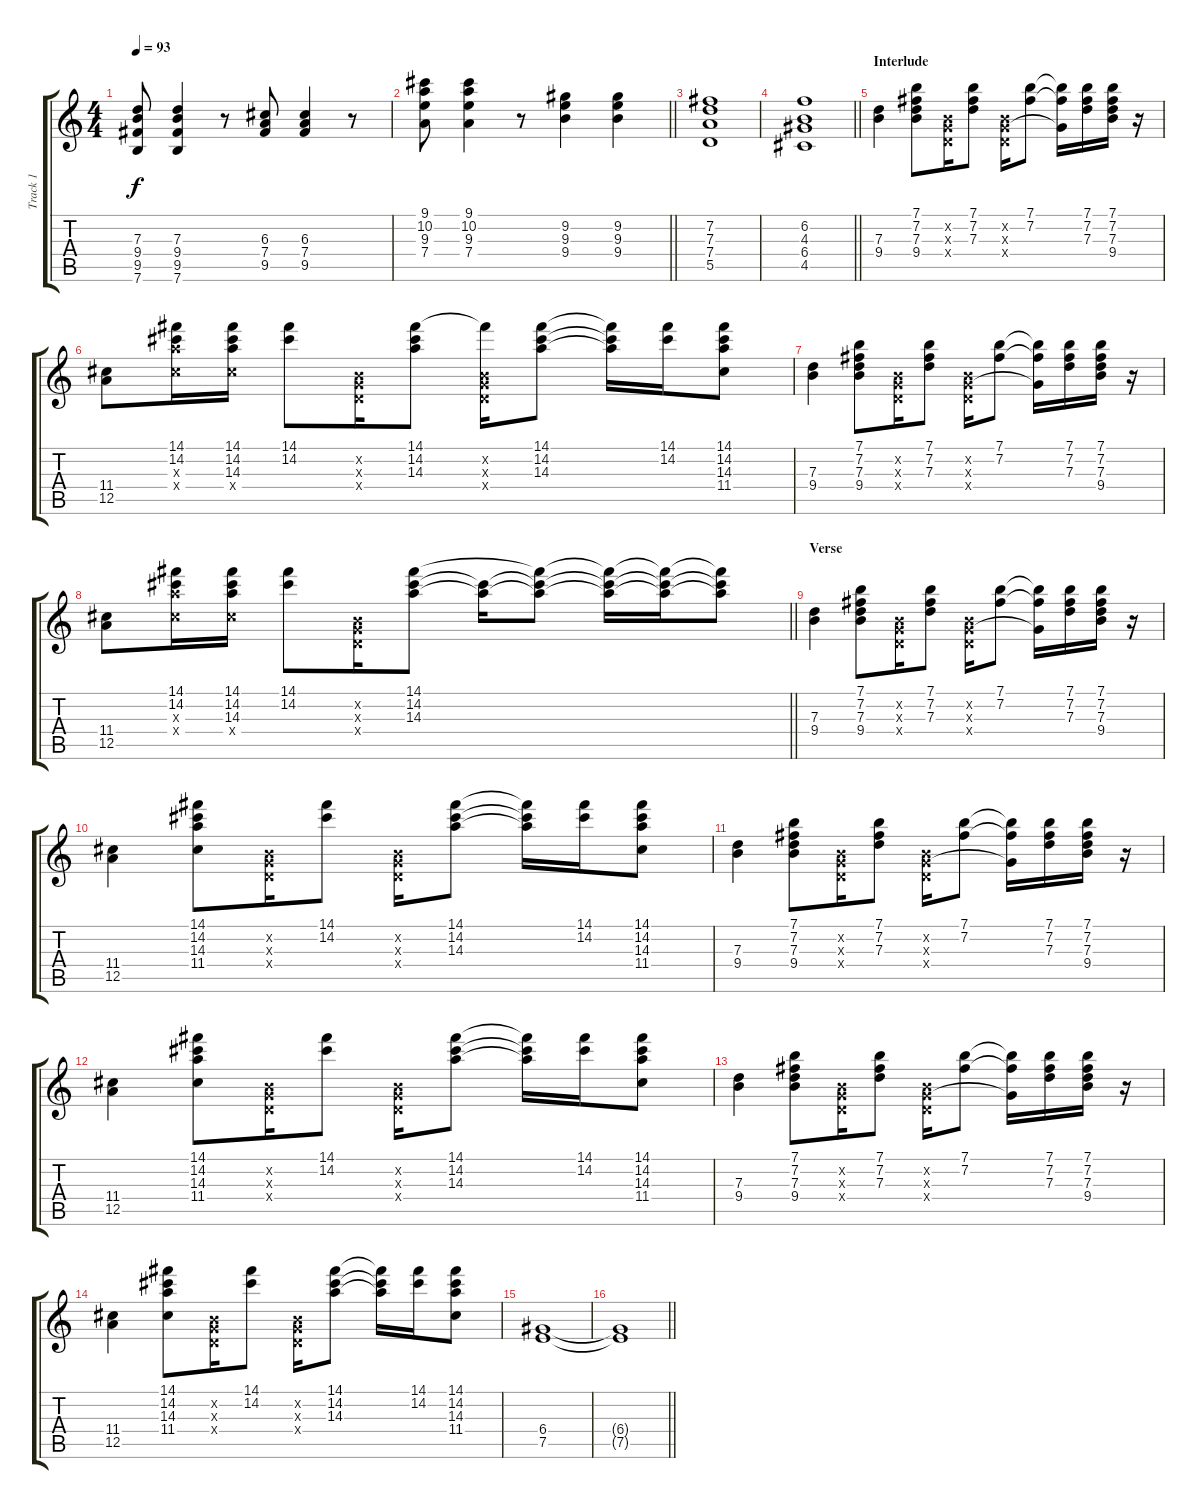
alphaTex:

\track ("Track 1" "Track 1") {instrument electricguitarclean}
\staff {score tabs}
\tuning (E4 B3 G3 D3 A2 E2) {hide}
\ts (4 4)
\tempo 93
\clef g2
\ks c
(7.3 9.4 9.5 7.6).8{dy f} (7.3 9.4 9.5 7.6).4 r.8 (6.3 7.4 9.5).8 (6.3 7.4 9.5).4 r.8 |
\barLineRight lightlight
(9.1 10.2 9.3 7.4).8 (9.1 10.2 9.3 7.4).4 r.8 (9.2 9.3 9.4).4 (9.2 9.3 9.4).4 |
(7.2 7.3 7.4 5.5).1 |
\barLineRight lightlight
(6.2 4.3 6.4 4.5).1 |
\section ("" "Interlude")
(7.3 9.4).4 (7.1 7.2 7.3 9.4).8 (0.2{x} 0.3{x} 0.4{x}).16 (7.1 7.2 7.3).8 (0.2{x} 0.3{x} 0.4{x}).16 (7.1 7.2).8 (7.1{t} 7.2{t} 0.3{t}).16 (7.1 7.2 7.3).16 (7.1 7.2 7.3 9.4).16 r.16 |
(11.4 12.5).8 (14.1 14.2 14.3{x} 11.4{x}).16 (14.1 14.2 14.3 11.4{x}).16 (14.1 14.2).8 (0.2{x} 0.3{x} 0.4{x}).16 (14.1 14.2 14.3).8 (14.1{t} 0.2{x} 0.3{x} 0.4{x}).16 (14.1 14.2 14.3).8 (14.1{t} 14.2{t} 14.3{t}).16 (14.1 14.2).16 (14.1 14.2 14.3 11.4).8 |
(7.3 9.4).4 (7.1 7.2 7.3 9.4).8 (0.2{x} 0.3{x} 0.4{x}).16 (7.1 7.2 7.3).8 (0.2{x} 0.3{x} 0.4{x}).16 (7.1 7.2).8 (7.1{t} 7.2{t} 0.3{t}).16 (7.1 7.2 7.3).16 (7.1 7.2 7.3 9.4).16 r.16 |
\barLineRight lightlight
(11.4 12.5).8 (14.1 14.2 14.3{x} 11.4{x}).16 (14.1 14.2 14.3 11.4{x}).16 (14.1 14.2).8 (0.2{x} 0.3{x} 0.4{x}).16 (14.1 14.2 14.3).8 (14.2{t} 14.3{t}).16 (14.1{t} 14.2{t} 14.3{t}).8 (14.1{t} 14.2{t} 14.3{t}).16 (14.1{t} 14.2{t} 14.3{t}).16 (14.1{t} 14.2{t} 14.3{t}).8 |
\section ("" "Verse")
(7.3 9.4).4 (7.1 7.2 7.3 9.4).8 (0.2{x} 0.3{x} 0.4{x}).16 (7.1 7.2 7.3).8 (0.2{x} 0.3{x} 0.4{x}).16 (7.1 7.2).8 (7.1{t} 7.2{t} 0.3{t}).16 (7.1 7.2 7.3).16 (7.1 7.2 7.3 9.4).16 r.16 |
(11.4 12.5).4 (14.1 14.2 14.3 11.4).8 (0.2{x} 0.3{x} 0.4{x}).16 (14.1 14.2).8 (0.2{x} 0.3{x} 0.4{x}).16 (14.1 14.2 14.3).8 (14.1{t} 14.2{t} 14.3{t}).16 (14.1 14.2).16 (14.1 14.2 14.3 11.4).8 |
(7.3 9.4).4 (7.1 7.2 7.3 9.4).8 (0.2{x} 0.3{x} 0.4{x}).16 (7.1 7.2 7.3).8 (0.2{x} 0.3{x} 0.4{x}).16 (7.1 7.2).8 (7.1{t} 7.2{t} 0.3{t}).16 (7.1 7.2 7.3).16 (7.1 7.2 7.3 9.4).16 r.16 |
(11.4 12.5).4 (14.1 14.2 14.3 11.4).8 (0.2{x} 0.3{x} 0.4{x}).16 (14.1 14.2).8 (0.2{x} 0.3{x} 0.4{x}).16 (14.1 14.2 14.3).8 (14.1{t} 14.2{t} 14.3{t}).16 (14.1 14.2).16 (14.1 14.2 14.3 11.4).8 |
(7.3 9.4).4 (7.1 7.2 7.3 9.4).8 (0.2{x} 0.3{x} 0.4{x}).16 (7.1 7.2 7.3).8 (0.2{x} 0.3{x} 0.4{x}).16 (7.1 7.2).8 (7.1{t} 7.2{t} 0.3{t}).16 (7.1 7.2 7.3).16 (7.1 7.2 7.3 9.4).16 r.16 |
(11.4 12.5).4 (14.1 14.2 14.3 11.4).8 (0.2{x} 0.3{x} 0.4{x}).16 (14.1 14.2).8 (0.2{x} 0.3{x} 0.4{x}).16 (14.1 14.2 14.3).8 (14.1{t} 14.2{t} 14.3{t}).16 (14.1 14.2).16 (14.1 14.2 14.3 11.4).8 |
(6.4 7.5).1 |
\barLineRight lightlight
(6.4{t} 7.5{t}).1
